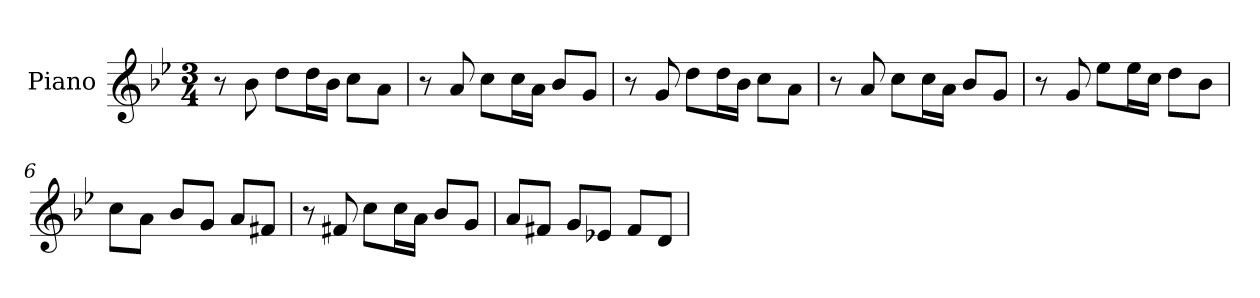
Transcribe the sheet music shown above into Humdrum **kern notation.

**kern	**text	**text	**text	**text
*part1	*part1	*part1	*part1	*part1
*staff1	*staff1	*staff1	*staff1	*staff1
*I"Piano	*	*	*	*
*I'Pno.	*	*	*	*
!!LO:PB:g=z
*clefG2	*	*	*	*
*k[b-e-]	*	*	*	*
*B-:	*	*	*	*
*M3/4	*	*	*	*
*MM120	*	*	*	*
=1	=1	=1	=1	=1
!	!LO:LY:b:color=#000000	!LO:LY:b:color=#000000	!LO:LY:b:color=#000000	!LO:LY:b:color=#000000
8r	Gm:	i	Pedal: G	\!!Melody harmonized in thirds but not complete chords
8b-i\	.	.	.	.
8ddi\L	.	.	.	.
16ddi\L	.	.	.	.
16b-i\JJ	.	.	.	.
8cci\L	.	.	.	.
8ai\J	.	.	.	.
=2	=2	=2	=2	=2
8r	.	.	.	.
8ai/	.	.	.	.
8cci\L	.	.	.	.
16cci\L	.	.	.	.
16ai\JJ	.	.	.	.
8b-i/L	.	.	.	.
8gi/J	.	.	.	.
=3	=3	=3	=3	=3
8r	.	.	.	.
8gi/	.	.	.	.
8ddi\L	.	.	.	.
16ddi\L	.	.	.	.
16b-i\JJ	.	.	.	.
8cci\L	.	.	.	.
8ai\J	.	.	.	.
=4	=4	=4	=4	=4
8r	.	.	.	.
8ai/	.	.	.	.
8cci\L	.	.	.	.
16cci\L	.	.	.	.
16ai\JJ	.	.	.	.
8b-i/L	.	.	.	.
8gi/J	.	.	.	.
!!LO:LB:g=z
=5	=5	=5	=5	=5
8r	.	.	.	.
8gi/	.	.	.	.
8ee-i\L	.	.	.	.
16ee-i\L	.	.	.	.
16cci\JJ	.	.	.	.
8ddi\L	.	.	.	.
8b-i\J	.	.	.	.
=6	=6	=6	=6	=6
8cci\L	.	.	.	.
8ai\J	.	.	.	.
8b-i/L	.	.	.	.
8gi/J	.	.	.	.
8ai/L	.	.	.	.
8f#Xi/J	.	.	.	.
=7	=7	=7	=7	=7
8r	.	.	.	.
8f#Xi/	.	.	.	.
8cci\L	.	.	.	.
16cci\L	.	.	.	.
16ai\JJ	.	.	.	.
8b-i/L	.	.	.	.
8gi/J	.	.	.	.
=8	=8	=8	=8	=8
8ai/L	.	.	.	.
8f#Xi/J	.	.	.	.
8gi/L	.	.	.	.
8e-Xi/J	.	.	.	.
8f#i/L	.	.	.	.
8di/J	.	.	.	.
=	=	=	=	=
*-	*-	*-	*-	*-
